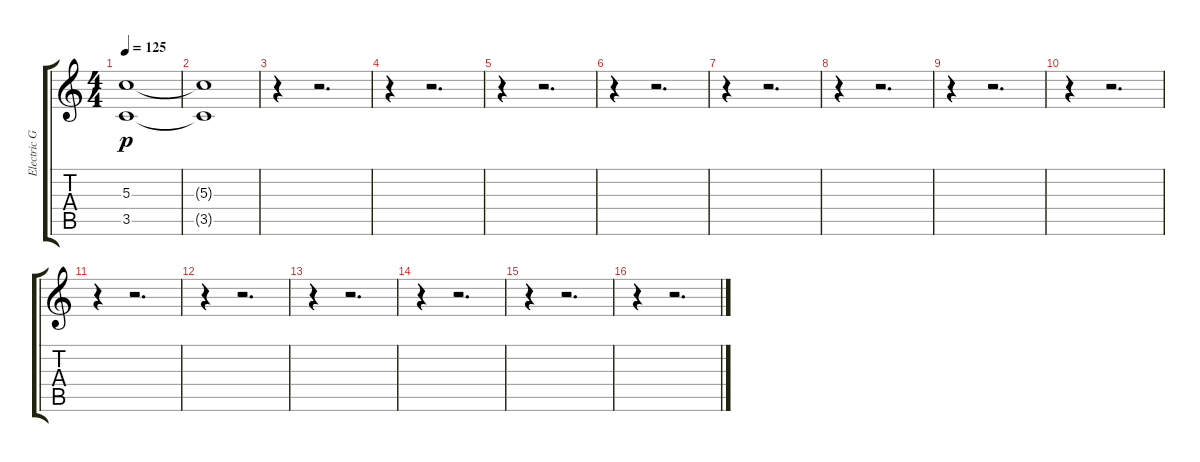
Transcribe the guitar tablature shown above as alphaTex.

\track ("Electric Guitar" "Electric G") {mute instrument overdrivenguitar}
\staff {score tabs}
\tuning (E4 B3 G3 D3 A2 E2) {hide}
\ts (4 4)
\tempo 125
\clef g2
\ks c
(5.3 3.5).1{dy p} |
(5.3{t} 3.5{t}).1 |
r.4 r.2{d} |
r.4 r.2{d} |
r.4 r.2{d} |
r.4 r.2{d} |
r.4 r.2{d} |
r.4 r.2{d} |
r.4 r.2{d} |
r.4 r.2{d} |
r.4 r.2{d} |
r.4 r.2{d} |
r.4 r.2{d} |
r.4 r.2{d} |
r.4 r.2{d} |
r.4 r.2{d}
